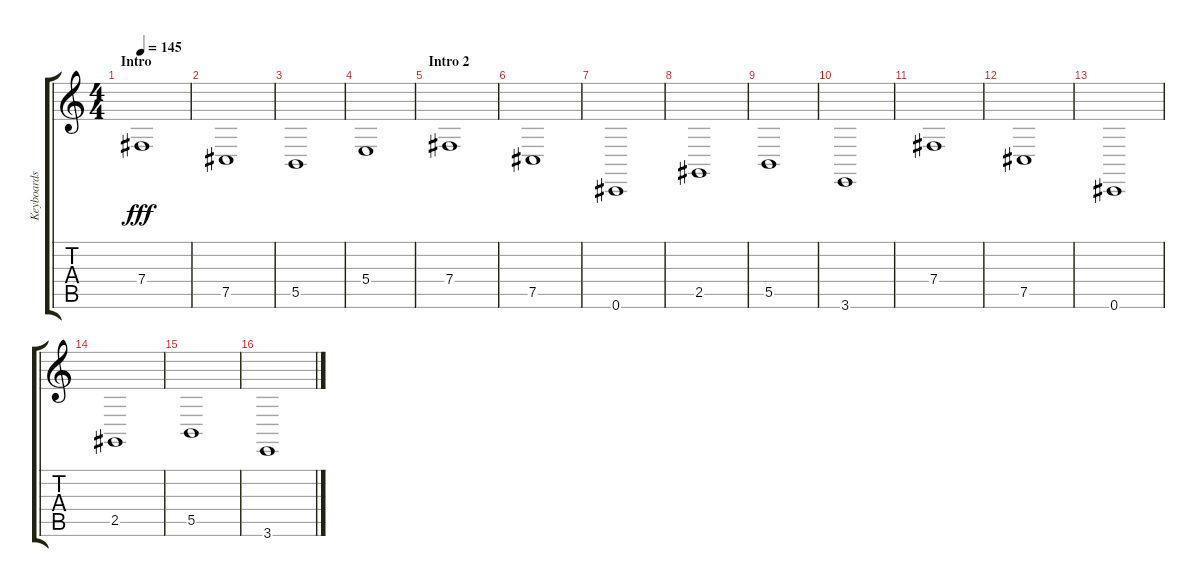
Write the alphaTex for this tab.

\track ("Keyboards 5" "Keyboards ") {instrument fx7echoes}
\staff {score tabs}
\tuning (Db4 Ab3 E3 B2 Gb2 Db2) {hide}
\ts (4 4)
\section ("" "Intro")
\tempo 145
\tempo 120
\tempo 145
\clef g2
\ks c
7.4.1{dy fff instrument fx7echoes} |
7.5.1 |
5.5.1 |
5.4.1 |
\section ("" "Intro 2")
7.4.1 |
7.5.1 |
0.6.1 |
2.5.1 |
5.5.1 |
3.6.1 |
7.4.1 |
7.5.1 |
0.6.1 |
2.5.1 |
5.5.1 |
3.6.1
